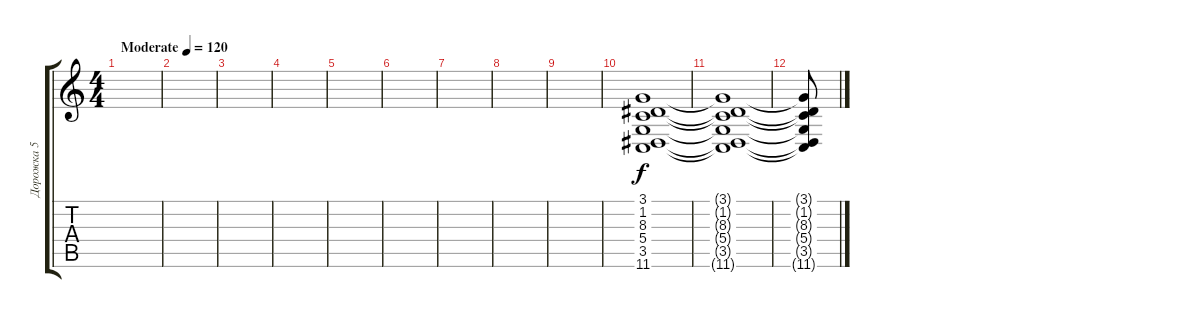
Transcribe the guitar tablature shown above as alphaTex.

\track ("Дорожка 5" "Дорожка 5") {instrument violin}
\staff {score tabs}
\tuning (E4 B3 G3 D3 A2 E2) {hide}
\ts (4 4)
\tempo (120 "Moderate")
\clef g2
\ks c
|
|
|
|
|
|
|
|
|
(3.1 1.2 8.3 5.4 3.5 11.6).1{volume 16} |
(3.1{t} 1.2{t} 8.3{t} 5.4{t} 3.5{t} 11.6{t}).1 |
(3.1{t} 1.2{t} 8.3{t} 5.4{t} 3.5{t} 11.6{t}).8
